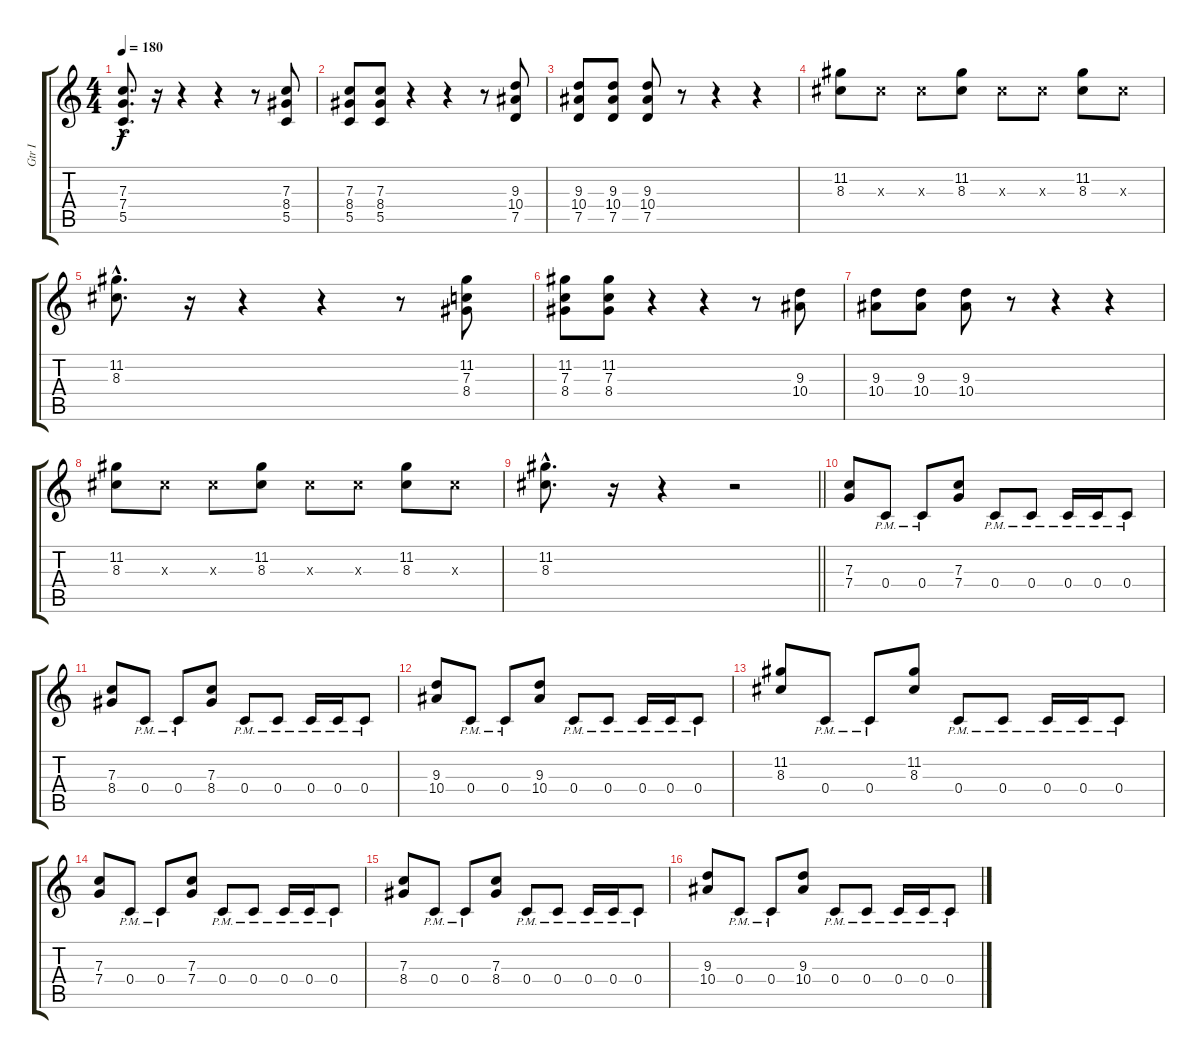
\track ("Gtr I" "Gtr I") {instrument overdrivenguitar}
\staff {score tabs}
\tuning (D4 A3 F3 C3 G2 D2) {hide}
\ts (4 4)
\tempo 180
\clef g2
\ks c
(7.3{hac} 7.4{hac} 5.5{hac}).8{d dy f instrument overdrivenguitar} r.16 r.4 r.4 r.8 (7.3 8.4 5.5).8 |
(7.3 8.4 5.5).8 (7.3 8.4 5.5).8 r.4 r.4 r.8 (9.3 10.4 7.5).8 |
(9.3 10.4 7.5).8 (9.3 10.4 7.5).8 (9.3 10.4 7.5).8 r.8 r.4 r.4 |
(11.2 8.3).8 8.3{x}.8 8.3{x}.8 (11.2 8.3).8 8.3{x}.8 8.3{x}.8 (11.2 8.3).8 8.3{x}.8 |
(11.2{hac} 8.3{hac}).8{d} r.16 r.4 r.4 r.8 (11.2 7.3 8.4).8 |
(11.2 7.3 8.4).8 (11.2 7.3 8.4).8 r.4 r.4 r.8 (9.3 10.4).8 |
(9.3 10.4).8 (9.3 10.4).8 (9.3 10.4).8 r.8 r.4 r.4 |
(11.2 8.3).8 8.3{x}.8 8.3{x}.8 (11.2 8.3).8 8.3{x}.8 8.3{x}.8 (11.2 8.3).8 8.3{x}.8 |
\barLineRight lightlight
(11.2{hac} 8.3{hac}).8{d} r.16 r.4 r.2 |
(7.3 7.4).8 0.4{pm}.8 0.4{pm}.8 (7.3 7.4).8 0.4{pm}.8 0.4{pm}.8 0.4{pm}.16 0.4{pm}.16 0.4{pm}.8 |
(7.3 8.4).8 0.4{pm}.8 0.4{pm}.8 (7.3 8.4).8 0.4{pm}.8 0.4{pm}.8 0.4{pm}.16 0.4{pm}.16 0.4{pm}.8 |
(9.3 10.4).8 0.4{pm}.8 0.4{pm}.8 (9.3 10.4).8 0.4{pm}.8 0.4{pm}.8 0.4{pm}.16 0.4{pm}.16 0.4{pm}.8 |
(11.2 8.3).8 0.4{pm}.8 0.4{pm}.8 (11.2 8.3).8 0.4{pm}.8 0.4{pm}.8 0.4{pm}.16 0.4{pm}.16 0.4{pm}.8 |
(7.3 7.4).8 0.4{pm}.8 0.4{pm}.8 (7.3 7.4).8 0.4{pm}.8 0.4{pm}.8 0.4{pm}.16 0.4{pm}.16 0.4{pm}.8 |
(7.3 8.4).8 0.4{pm}.8 0.4{pm}.8 (7.3 8.4).8 0.4{pm}.8 0.4{pm}.8 0.4{pm}.16 0.4{pm}.16 0.4{pm}.8 |
(9.3 10.4).8 0.4{pm}.8 0.4{pm}.8 (9.3 10.4).8 0.4{pm}.8 0.4{pm}.8 0.4{pm}.16 0.4{pm}.16 0.4{pm}.8
